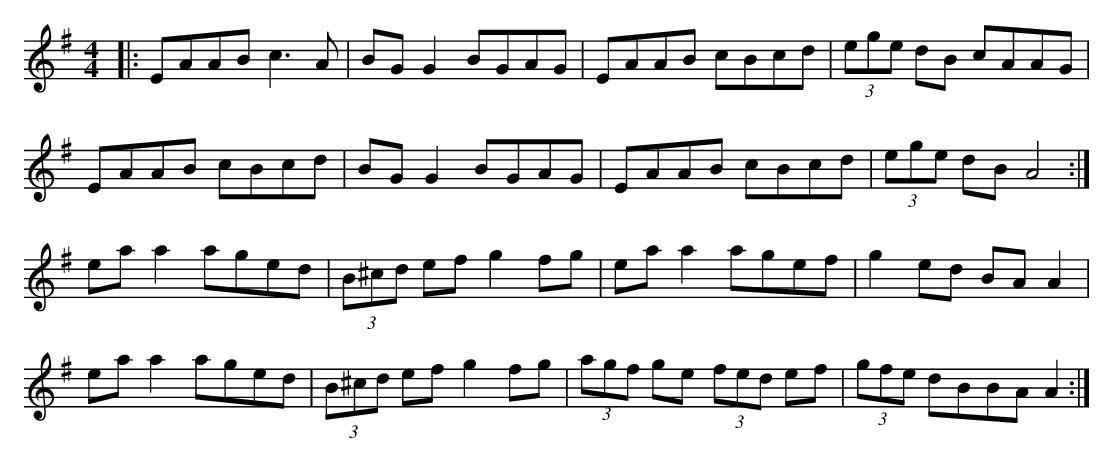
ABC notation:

X:1
M:4/4
K:Ador
|:EAAB c3A|BG G2 BGAG|EAAB cBcd|(3ege dB cAAG|
EAAB cBcd|BG G2 BGAG|EAAB cBcd|(3ege dB A4:|
eaa2 aged|(3B^cd ef g2fg|eaa2 agef|g2ed BAA2|
eaa2 aged|(3B^cd ef g2fg|(3agf ge (3fed ef|(3gfe dBBA A2:|
